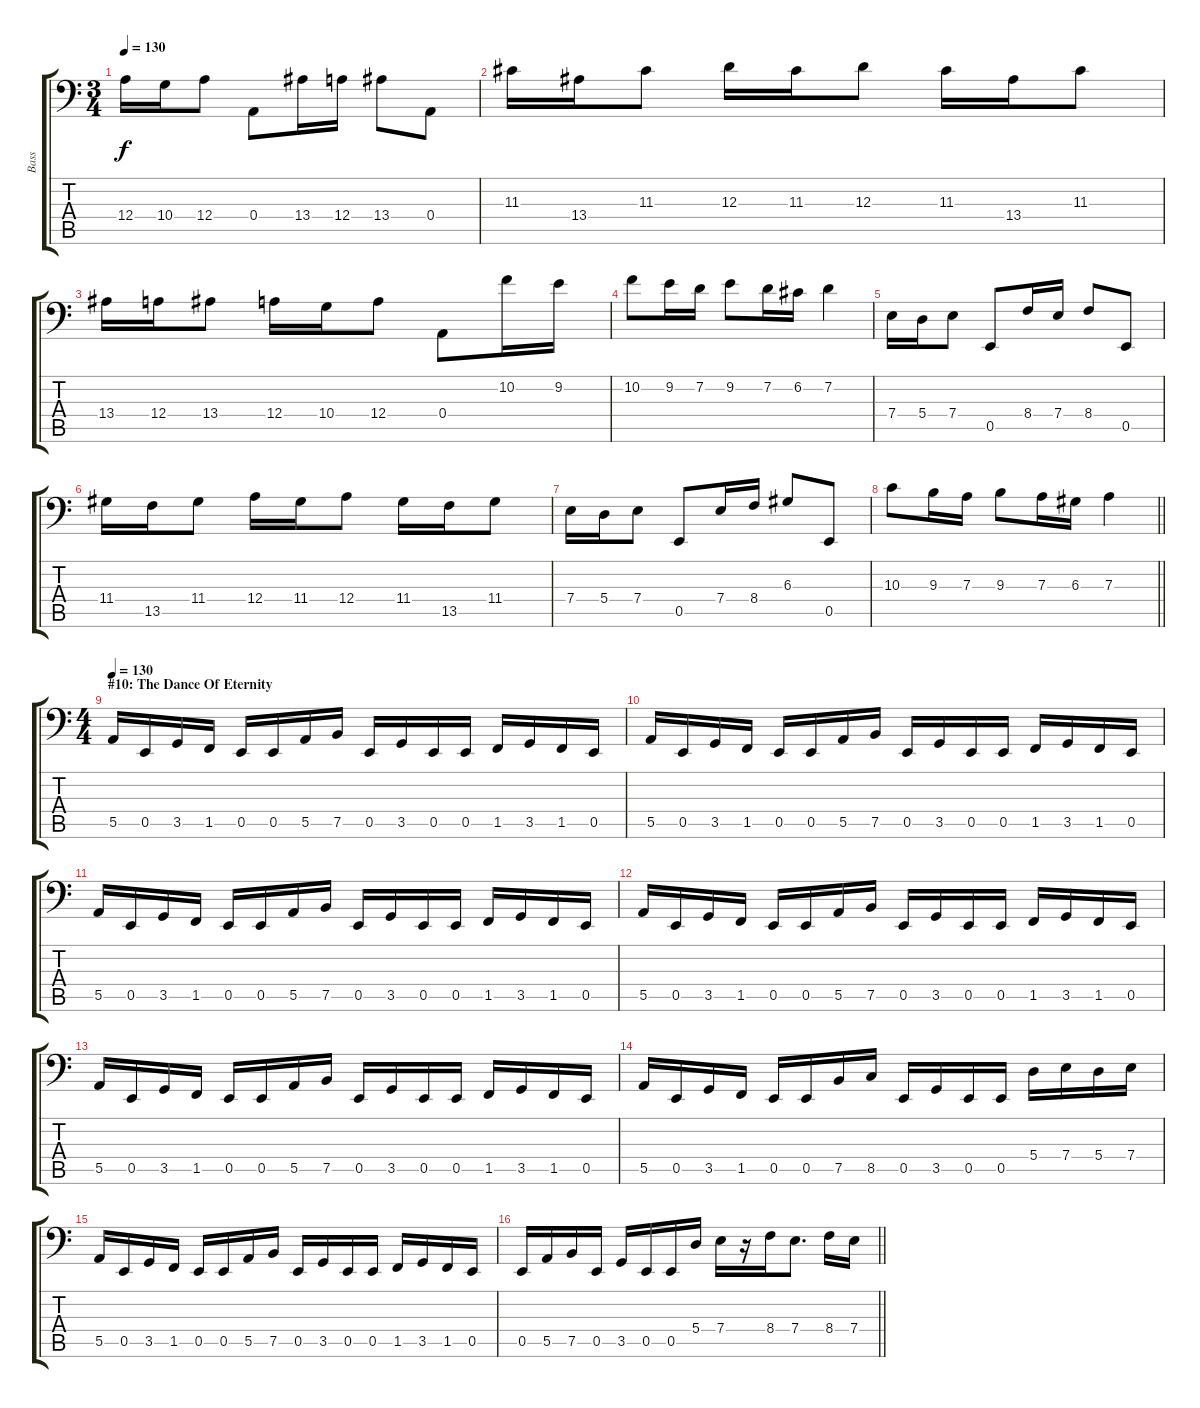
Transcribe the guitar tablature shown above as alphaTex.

\track ("Bass" "Bass") {instrument electricbassfinger}
\staff {score tabs}
\tuning (C3 G2 D2 A1 E1 B0) {hide}
\ts (3 4)
\tempo 130
\clef f4
\ks c
12.4.16{dy f} 10.4.16 12.4.8 0.4.8 13.4.16 12.4.16 13.4.8 0.4.8 |
11.3.16 13.4.16 11.3.8 12.3.16 11.3.16 12.3.8 11.3.16 13.4.16 11.3.8 |
13.4.16 12.4.16 13.4.8 12.4.16 10.4.16 12.4.8 0.4.8 10.2.16 9.2.16 |
10.2.8 9.2.16 7.2.16 9.2.8 7.2.16 6.2.16 7.2.4 |
7.4.16 5.4.16 7.4.8 0.5.8 8.4.16 7.4.16 8.4.8 0.5.8 |
11.4.16 13.5.16 11.4.8 12.4.16 11.4.16 12.4.8 11.4.16 13.5.16 11.4.8 |
7.4.16 5.4.16 7.4.8 0.5.8 7.4.16 8.4.16 6.3.8 0.5.8 |
\barLineRight lightlight
10.3.8 9.3.16 7.3.16 9.3.8 7.3.16 6.3.16 7.3.4 |
\ts (4 4)
\section ("" "#10: The Dance Of Eternity")
\tempo 130
5.5.16 0.5.16 3.5.16 1.5.16 0.5.16 0.5.16 5.5.16 7.5.16 0.5.16 3.5.16 0.5.16 0.5.16 1.5.16 3.5.16 1.5.16 0.5.16 |
5.5.16 0.5.16 3.5.16 1.5.16 0.5.16 0.5.16 5.5.16 7.5.16 0.5.16 3.5.16 0.5.16 0.5.16 1.5.16 3.5.16 1.5.16 0.5.16 |
5.5.16 0.5.16 3.5.16 1.5.16 0.5.16 0.5.16 5.5.16 7.5.16 0.5.16 3.5.16 0.5.16 0.5.16 1.5.16 3.5.16 1.5.16 0.5.16 |
5.5.16 0.5.16 3.5.16 1.5.16 0.5.16 0.5.16 5.5.16 7.5.16 0.5.16 3.5.16 0.5.16 0.5.16 1.5.16 3.5.16 1.5.16 0.5.16 |
5.5.16 0.5.16 3.5.16 1.5.16 0.5.16 0.5.16 5.5.16 7.5.16 0.5.16 3.5.16 0.5.16 0.5.16 1.5.16 3.5.16 1.5.16 0.5.16 |
5.5.16 0.5.16 3.5.16 1.5.16 0.5.16 0.5.16 7.5.16 8.5.16 0.5.16 3.5.16 0.5.16 0.5.16 5.4.16 7.4.16 5.4.16 7.4.16 |
5.5.16 0.5.16 3.5.16 1.5.16 0.5.16 0.5.16 5.5.16 7.5.16 0.5.16 3.5.16 0.5.16 0.5.16 1.5.16 3.5.16 1.5.16 0.5.16 |
\barLineRight lightlight
0.5.16 5.5.16 7.5.16 0.5.16 3.5.16 0.5.16 0.5.16 5.4.16 7.4.16 r.16 8.4.16 7.4.8{d} 8.4.16 7.4.16
